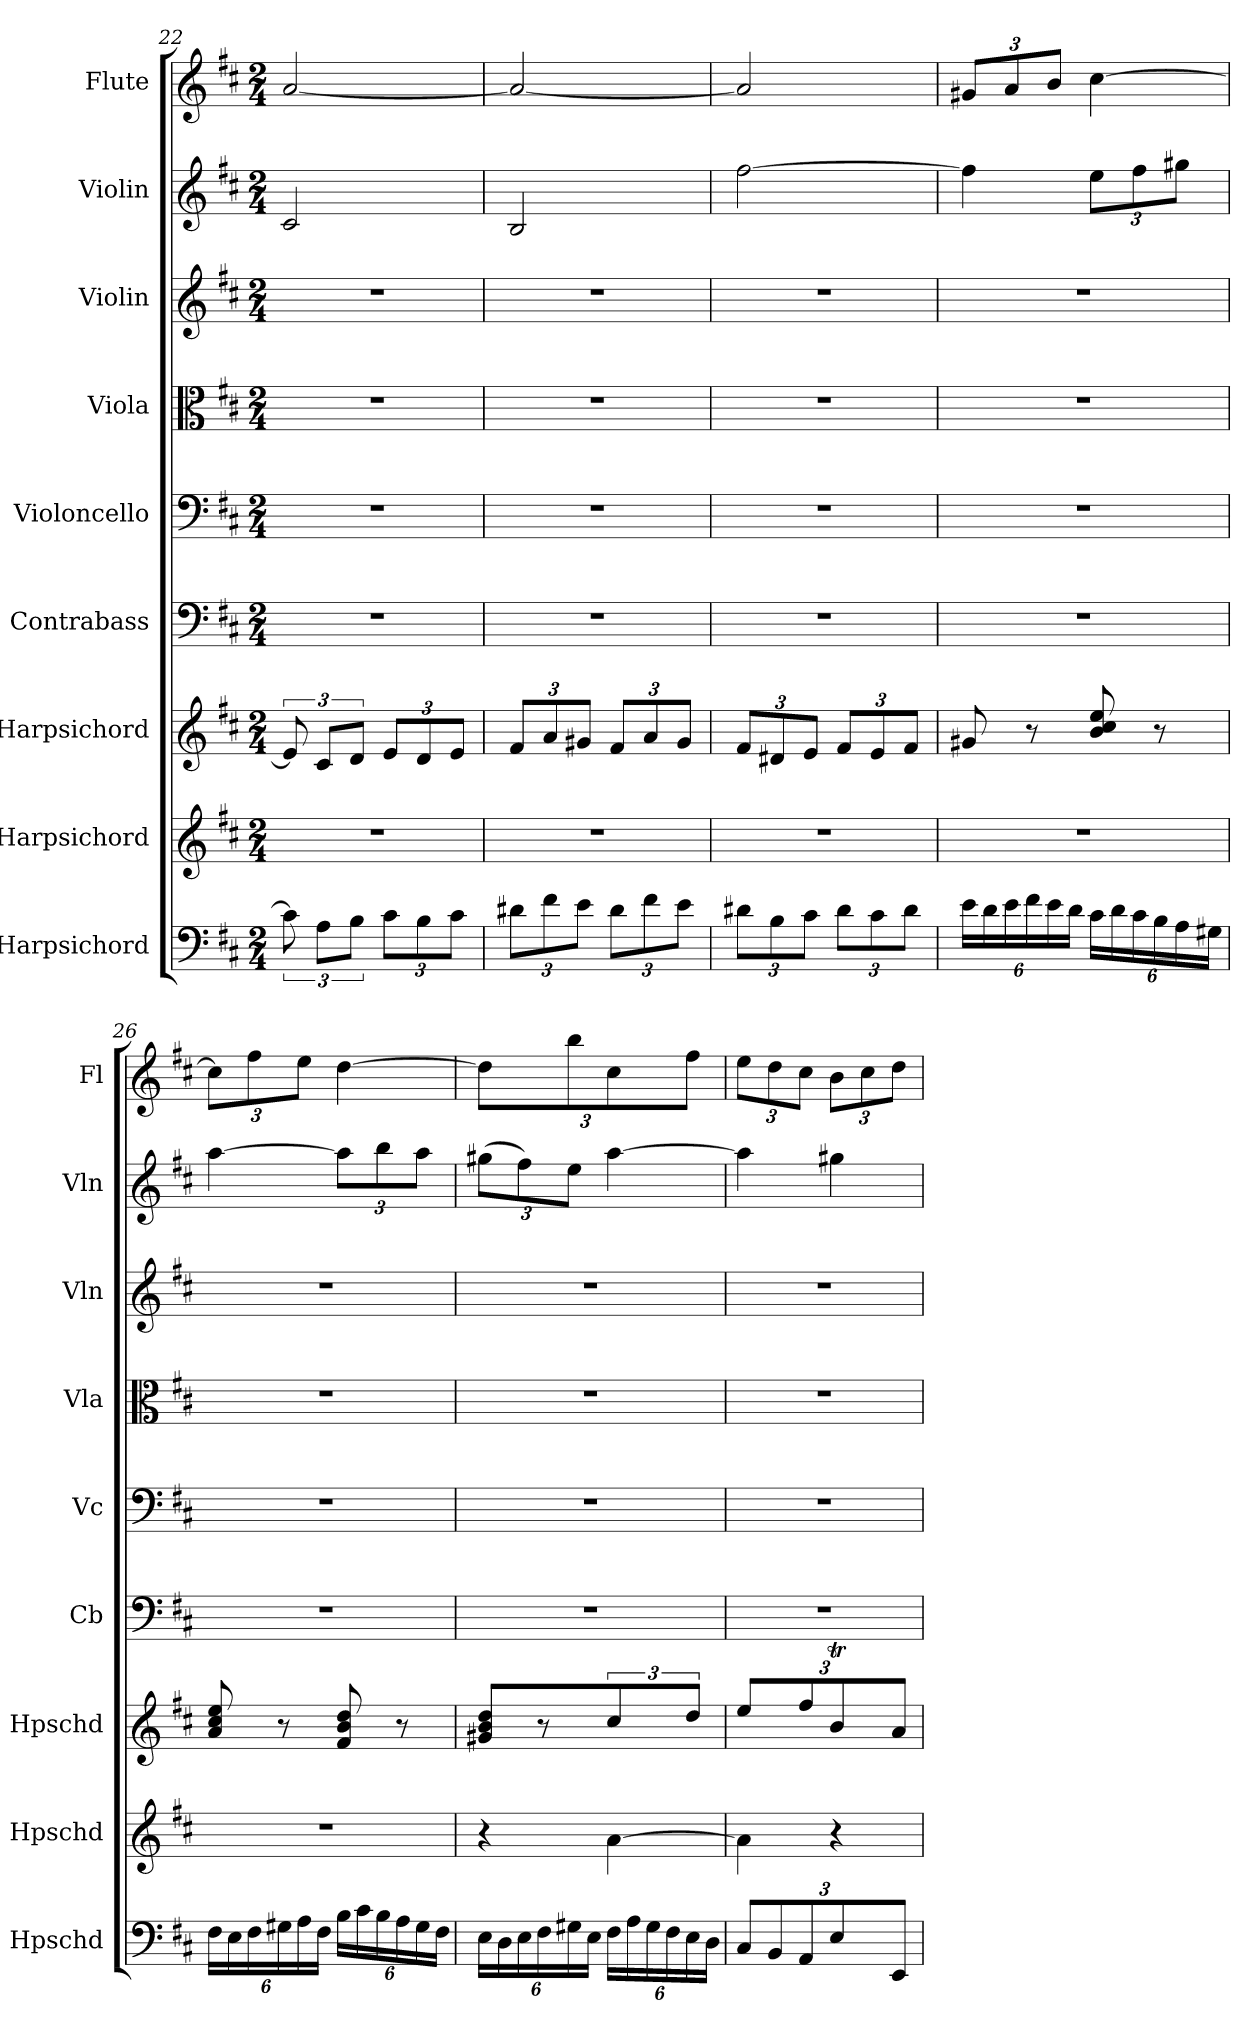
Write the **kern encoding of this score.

**kern	**kern	**kern	**kern	**kern	**kern	**kern	**kern	**kern
*part9	*part8	*part7	*part6	*part5	*part4	*part3	*part2	*part1
*staff9	*staff8	*staff7	*staff6	*staff5	*staff4	*staff3	*staff2	*staff1
*I"Harpsichord	*I"Harpsichord	*I"Harpsichord	*I"Contrabass	*I"Violoncello	*I"Viola	*I"Violin	*I"Violin	*I"Flute
*I'Hpschd	*I'Hpschd	*I'Hpschd	*I'Cb	*I'Vc	*I'Vla	*I'Vln	*I'Vln	*I'Fl
*clefF4	*clefG2	*clefG2	*clefF4	*clefF4	*clefC3	*clefG2	*clefG2	*clefG2
*k[f#c#]	*k[f#c#]	*k[f#c#]	*k[f#c#]	*k[f#c#]	*k[f#c#]	*k[f#c#]	*k[f#c#]	*k[f#c#]
*D:	*D:	*D:	*D:	*D:	*D:	*D:	*D:	*D:
*M2/4	*M2/4	*M2/4	*M2/4	*M2/4	*M2/4	*M2/4	*M2/4	*M2/4
=22	=22	=22	=22	=22	=22	=22	=22	=22
12c#\]	2r	12e/]	2r	2r	2r	2r	2c#/	[2a/
12A\L	.	12c#/L	.	.	.	.	.	.
12B\J	.	12d/J	.	.	.	.	.	.
12c#\L	.	12e/L	.	.	.	.	.	.
12B\	.	12d/	.	.	.	.	.	.
12c#\J	.	12e/J	.	.	.	.	.	.
=23	=23	=23	=23	=23	=23	=23	=23	=23
12d#X\L	2r	12f#/L	2r	2r	2r	2r	2B/	2a/_
12f#\	.	12a/	.	.	.	.	.	.
12e\J	.	12g#X/J	.	.	.	.	.	.
12d#\L	.	12f#/L	.	.	.	.	.	.
12f#\	.	12a/	.	.	.	.	.	.
12e\J	.	12g#/J	.	.	.	.	.	.
=24	=24	=24	=24	=24	=24	=24	=24	=24
12d#X\L	2r	12f#/L	2r	2r	2r	2r	[2ff#\	2a/]
12B\	.	12d#X/	.	.	.	.	.	.
12c#\J	.	12e/J	.	.	.	.	.	.
12d#\L	.	12f#/L	.	.	.	.	.	.
12c#\	.	12e/	.	.	.	.	.	.
12d#\J	.	12f#/J	.	.	.	.	.	.
=25	=25	=25	=25	=25	=25	=25	=25	=25
24e\LL	2r	8g#X/	2r	2r	2r	2r	4ff#\]	12g#X/L
24d\	.	.	.	.	.	.	.	.
24e\	.	.	.	.	.	.	.	12a/
24f#\	.	8r	.	.	.	.	.	.
24e\	.	.	.	.	.	.	.	12b/J
24d\JJ	.	.	.	.	.	.	.	.
24c#\LL	.	8b/ 8cc#/ 8ee/	.	.	.	.	12ee\L	[4cc#\
24d\	.	.	.	.	.	.	.	.
24c#\	.	.	.	.	.	.	12ff#\	.
24B\	.	8r	.	.	.	.	.	.
24A\	.	.	.	.	.	.	12gg#X\J	.
24G#X\JJ	.	.	.	.	.	.	.	.
=26	=26	=26	=26	=26	=26	=26	=26	=26
24F#\LL	2r	8a/ 8cc#/ 8ee/	2r	2r	2r	2r	[4aa\	12cc#\L]
24E\	.	.	.	.	.	.	.	.
24F#\	.	.	.	.	.	.	.	12ff#\
24G#X\	.	8r	.	.	.	.	.	.
24A\	.	.	.	.	.	.	.	12ee\J
24F#\JJ	.	.	.	.	.	.	.	.
24B\LL	.	8f#/ 8b/ 8dd/	.	.	.	.	12aa\L]	[4dd\
24c#\	.	.	.	.	.	.	.	.
24B\	.	.	.	.	.	.	12bb\	.
24A\	.	8r	.	.	.	.	.	.
24G#\	.	.	.	.	.	.	12aa\J	.
24F#\JJ	.	.	.	.	.	.	.	.
=27	=27	=27	=27	=27	=27	=27	=27	=27
24E\LL	4r	8g#X/ 8b/ 8dd/	2r	2r	2r	2r	(12gg#X\L	6dd\]
24D\	.	.	.	.	.	.	.	.
24E\	.	.	.	.	.	.	12ff#\)	.
24F#\	.	8r	.	.	.	.	.	.
24G#X\	.	.	.	.	.	.	12ee\J	12bb\J
24E\JJ	.	.	.	.	.	.	.	.
24F#\LL	[4a\	6cc#/	.	.	.	.	[4aa\	6cc#\
24A\	.	.	.	.	.	.	.	.
24G#\	.	.	.	.	.	.	.	.
24F#\	.	.	.	.	.	.	.	.
24E\	.	12dd/J	.	.	.	.	.	12ff#\J
24D\JJ	.	.	.	.	.	.	.	.
=28	=28	=28	=28	=28	=28	=28	=28	=28
12C#/L	4a\]	6ee/	2r	2r	2r	2r	4aa\]	12ee\L
12BB/	.	.	.	.	.	.	.	12dd\
12AA/J	.	12ff#/J	.	.	.	.	.	12cc#\J
6E/	4r	6bT/	.	.	.	.	4gg#X\	12b\L
.	.	.	.	.	.	.	.	12cc#\
12EE/J	.	12a/J	.	.	.	.	.	12dd\J
=	=	=	=	=	=	=	=	=
*-	*-	*-	*-	*-	*-	*-	*-	*-
